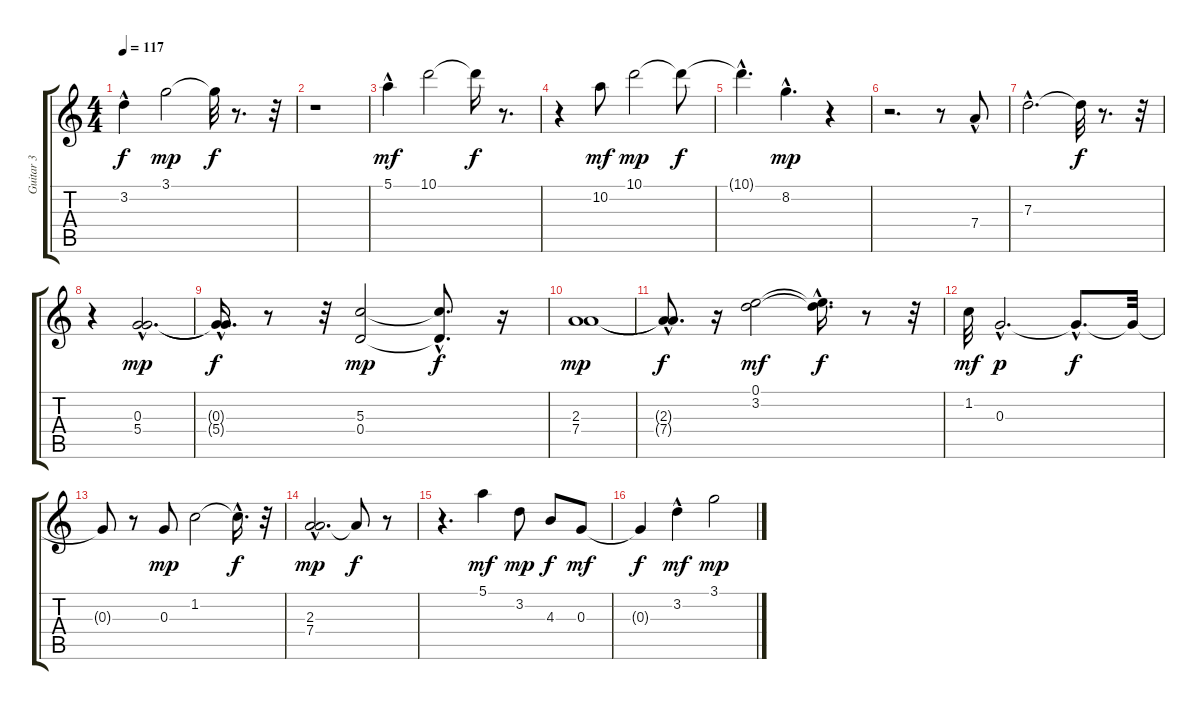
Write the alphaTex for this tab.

\track ("Guitar 3" "Guitar 3") {instrument electricguitarjazz}
\staff {score tabs}
\tuning (E4 B3 G3 D3 A2 E2) {hide}
\ts (4 4)
\tempo 117
\clef g2
\ks c
3.2{hac t}.4{dy f} 3.1.2{dy mp} 3.1{t}.32{dy f} r.8{d} r.32 |
r.1 |
5.1{hac}.4{dy mf} 10.1.2 10.1{t}.16{dy f} r.8{d} |
r.4 10.2.8{dy mf} 10.1.2{dy mp} 10.1{t}.8{dy f} |
10.1{hac t}.4{d} 8.2{hac}.4{d dy mp} r.4 |
r.2{d} r.8 7.4{hac}.8 |
7.3{hac}.2{d} 7.3{t}.32{dy f} r.8{d} r.32 |
r.4 (0.3{hac} 5.4{hac}).2{d dy mp} |
(0.3{hac t} 5.4{hac t}).16{d dy f} r.8 r.32 (5.3 0.4).2{dy mp} (5.3{hac t} 0.4{hac t}).8{d dy f} r.16 |
(2.3 7.4).1{dy mp} |
(2.3{t} 7.4{hac t}).8{d dy f} r.16 (0.1 3.2).2{dy mf} (0.1{t} 3.2{hac t}).16{d dy f} r.8 r.32 |
1.2.32{dy mf} 0.3{hac}.2{d dy p} 0.3{hac t}.8{d dy f} 0.3{t}.32 |
0.3{t}.8 r.8 0.3.8{dy mp} 1.2.2 1.2{hac t}.16{d dy f} r.32 |
(2.3 7.4{hac}).2{d dy mp} 7.4{t}.8{dy f} r.8 |
r.4{d} 5.1.4{dy mf} 3.2.8{dy mp} 4.3.8{dy f} 0.3.8{dy mf} |
0.3{t}.4{dy f} 3.2{hac}.4{dy mf} 3.1.2{dy mp}
